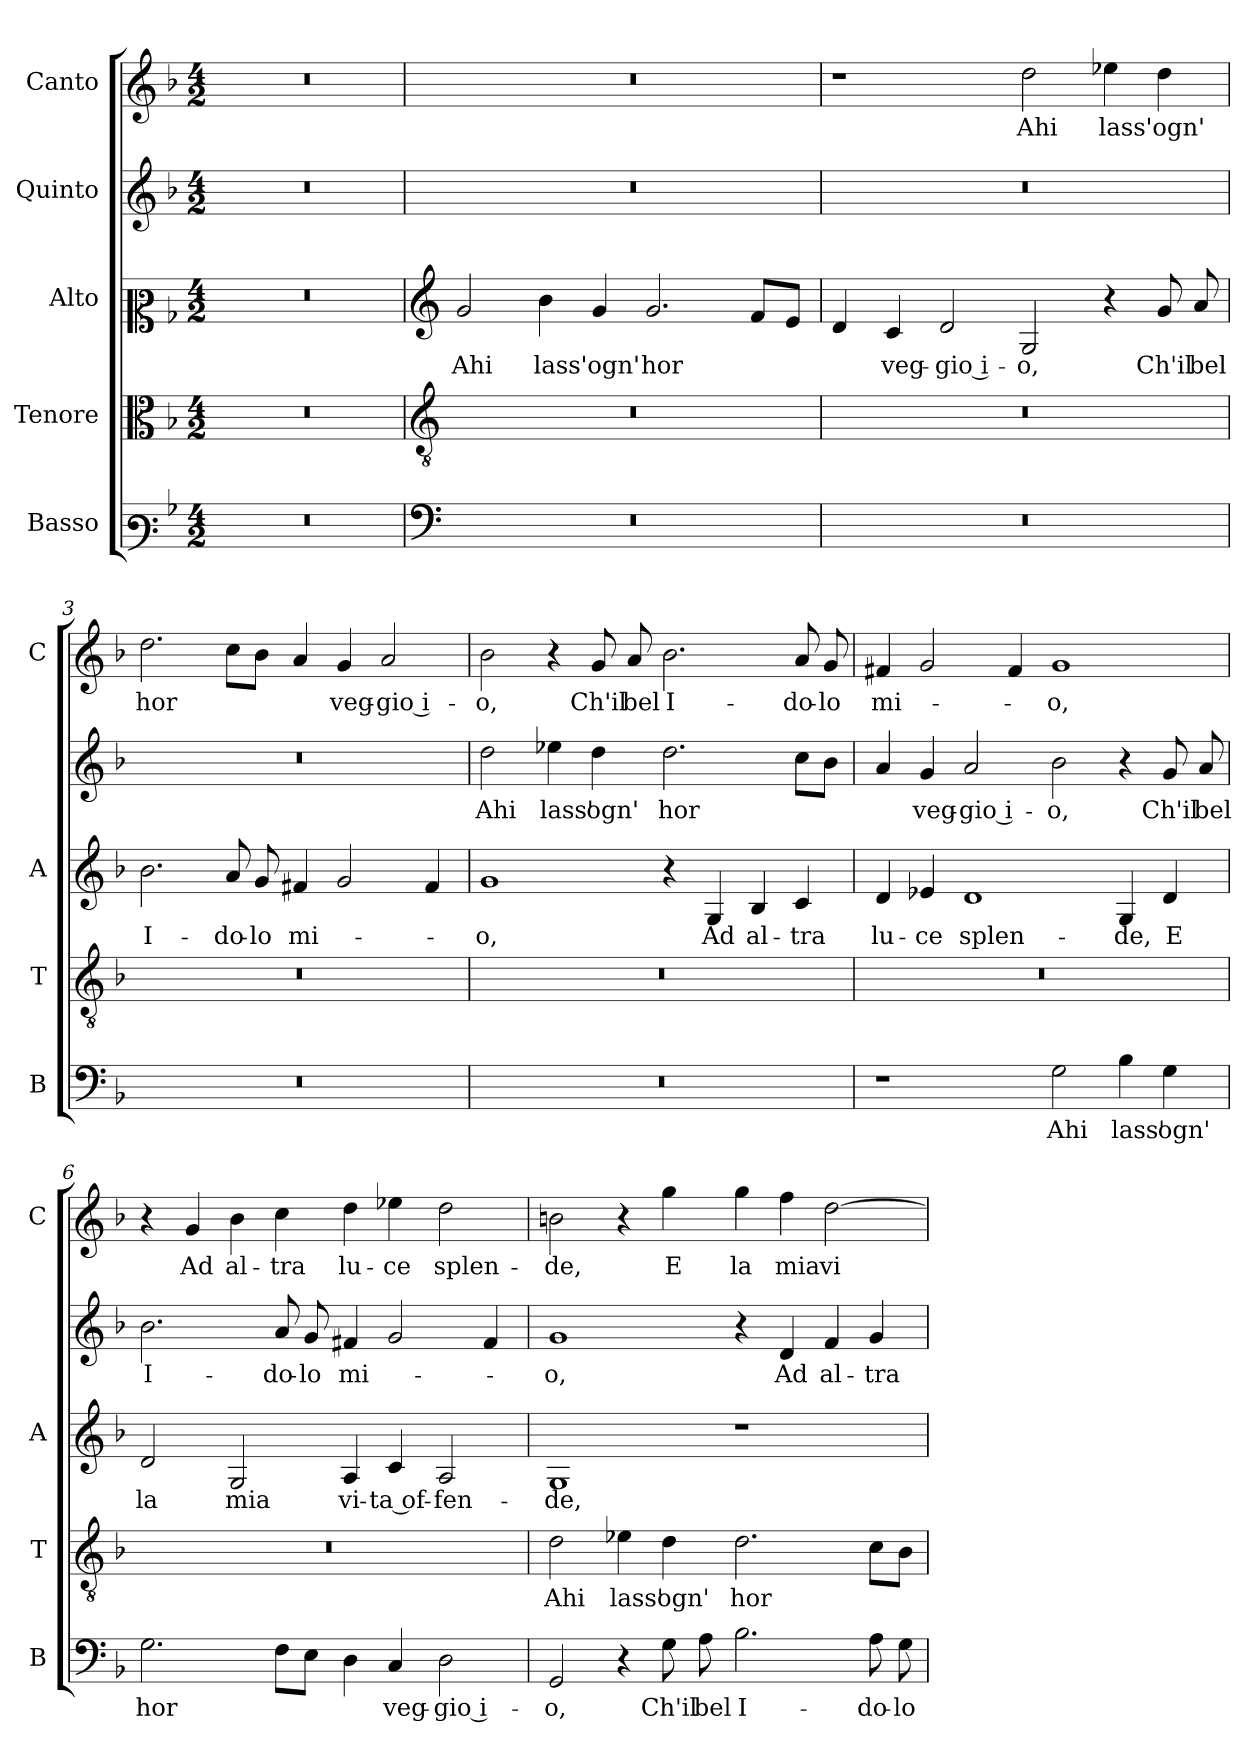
**kern	**text	**kern	**text	**kern	**text	**kern	**text	**kern	**text
*part5	*part5	*part4	*part4	*part3	*part3	*part2	*part2	*part1	*part1
*staff5	*staff5	*staff4	*staff4	*staff3	*staff3	*staff2	*staff2	*staff1	*staff1
*I"Basso	*	*I"Tenore	*	*I"Alto	*	*I"Quinto	*	*I"Canto	*
*I'B	*	*I'T	*	*I'A	*	*	*	*I'C	*
*clefF3	*	*clefC3	*	*clefC2	*	*clefG2	*	*clefG2	*
*k[b-]	*	*k[b-]	*	*k[b-]	*	*k[b-]	*	*k[b-]	*
*F:	*	*F:	*	*F:	*	*F:	*	*F:	*
*M4/2	*	*M4/2	*	*M4/2	*	*M4/2	*	*M4/2	*
=	=	=	=	=	=	=	=	=	=
0r	.	0r	.	0r	.	0r	.	0r	.
=1	=1	=1	=1	=1	=1	=1	=1	=1	=1
*clefF4	*	*clefGv2	*	*clefG2	*	*	*	*	*
!	!	!	!	!	!LO:LY:b	!	!	!	!
0r	.	0r	.	2g/	Ahi	0r	.	0r	.
!	!	!	!	!	!LO:LY:b	!	!	!	!
.	.	.	.	4b-\	lass'	.	.	.	.
!	!	!	!	!	!LO:LY:b	!	!	!	!
.	.	.	.	4g/	ogn'	.	.	.	.
!	!	!	!	!	!LO:LY:b	!	!	!	!
.	.	.	.	2.g/	hor	.	.	.	.
.	.	.	.	8f/L	.	.	.	.	.
.	.	.	.	8e/J	.	.	.	.	.
=2	=2	=2	=2	=2	=2	=2	=2	=2	=2
0r	.	0r	.	4d/	.	0r	.	1r	.
!	!	!	!	!	!LO:LY:b	!	!	!	!
.	.	.	.	4c/	veg-	.	.	.	.
!	!	!	!	!	!LO:LY:b	!	!	!	!
.	.	.	.	2d/	-gio i-	.	.	.	.
!	!	!	!	!	!LO:LY:b	!	!	!	!LO:LY:b
.	.	.	.	2G/	-o,	.	.	2dd\	Ahi
!	!	!	!	!	!	!	!	!	!LO:LY:b
.	.	.	.	4r	.	.	.	4ee-X\	lass'
!	!	!	!	!	!LO:LY:b	!	!	!	!LO:LY:b
.	.	.	.	8g/	Ch'il	.	.	4dd\	ogn'
!	!	!	!	!	!LO:LY:b	!	!	!	!
.	.	.	.	8a/	bel	.	.	.	.
=3	=3	=3	=3	=3	=3	=3	=3	=3	=3
!	!	!	!	!	!LO:LY:b	!	!	!	!LO:LY:b
0r	.	0r	.	2.b-\	I-	0r	.	2.dd\	hor
!	!	!	!	!	!LO:LY:b	!	!	!	!
.	.	.	.	8a/	-do-	.	.	8cc\L	.
!	!	!	!	!	!LO:LY:b	!	!	!	!
.	.	.	.	8g/	-lo	.	.	8b-\J	.
!	!	!	!	!	!LO:LY:b	!	!	!	!
.	.	.	.	4f#X/	mi-	.	.	4a/	.
!	!	!	!	!	!	!	!	!	!LO:LY:b
.	.	.	.	2g/	.	.	.	4g/	veg-
!	!	!	!	!	!	!	!	!	!LO:LY:b
.	.	.	.	.	.	.	.	2a/	-gio i-
.	.	.	.	4f#/	.	.	.	.	.
!!LO:LB:g=z
=4	=4	=4	=4	=4	=4	=4	=4	=4	=4
!	!	!	!	!	!LO:LY:b	!	!LO:LY:b	!	!LO:LY:b
0r	.	0r	.	1g	-o,	2dd\	Ahi	2b-\	-o,
!	!	!	!	!	!	!	!LO:LY:b	!	!
.	.	.	.	.	.	4ee-X\	lass'	4r	.
!	!	!	!	!	!	!	!LO:LY:b	!	!LO:LY:b
.	.	.	.	.	.	4dd\	ogn'	8g/	Ch'il
!	!	!	!	!	!	!	!	!	!LO:LY:b
.	.	.	.	.	.	.	.	8a/	bel
!	!	!	!	!	!	!	!LO:LY:b	!	!LO:LY:b
.	.	.	.	4r	.	2.dd\	hor	2.b-\	I-
!	!	!	!	!	!LO:LY:b	!	!	!	!
.	.	.	.	4G/	Ad	.	.	.	.
!	!	!	!	!	!LO:LY:b	!	!	!	!
.	.	.	.	4B-/	al-	.	.	.	.
!	!	!	!	!	!LO:LY:b	!	!	!	!LO:LY:b
.	.	.	.	4c/	-tra	8cc\L	.	8a/	-do-
!	!	!	!	!	!	!	!	!	!LO:LY:b
.	.	.	.	.	.	8b-\J	.	8g/	-lo
=5	=5	=5	=5	=5	=5	=5	=5	=5	=5
!	!	!	!	!	!LO:LY:b	!	!	!	!LO:LY:b
1r	.	0r	.	4d/	lu-	4a/	.	4f#X/	mi-
!	!	!	!	!	!LO:LY:b	!	!LO:LY:b	!	!
.	.	.	.	4e-X/	-ce	4g/	veg-	2g/	.
!	!	!	!	!	!LO:LY:b	!	!LO:LY:b	!	!
.	.	.	.	1d	splen-	2a/	-gio i-	.	.
.	.	.	.	.	.	.	.	4f#/	.
!	!LO:LY:b	!	!	!	!	!	!LO:LY:b	!	!LO:LY:b
2G\	Ahi	.	.	.	.	2b-\	-o,	1g	-o,
!	!LO:LY:b	!	!	!	!LO:LY:b	!	!	!	!
4B-\	lass'	.	.	4G/	-de,	4r	.	.	.
!	!LO:LY:b	!	!	!	!LO:LY:b	!	!LO:LY:b	!	!
4G\	ogn'	.	.	4d/	E	8g/	Ch'il	.	.
!	!	!	!	!	!	!	!LO:LY:b	!	!
.	.	.	.	.	.	8a/	bel	.	.
=6	=6	=6	=6	=6	=6	=6	=6	=6	=6
!	!LO:LY:b	!	!	!	!LO:LY:b	!	!LO:LY:b	!	!
2.G\	hor	0r	.	2d/	la	2.b-\	I-	4r	.
!	!	!	!	!	!	!	!	!	!LO:LY:b
.	.	.	.	.	.	.	.	4g/	Ad
!	!	!	!	!	!LO:LY:b	!	!	!	!LO:LY:b
.	.	.	.	2G/	mia	.	.	4b-\	al-
!	!	!	!	!	!	!	!LO:LY:b	!	!LO:LY:b
8F\L	.	.	.	.	.	8a/	-do-	4cc\	-tra
!	!	!	!	!	!	!	!LO:LY:b	!	!
8E\J	.	.	.	.	.	8g/	-lo	.	.
!	!	!	!	!	!LO:LY:b	!	!LO:LY:b	!	!LO:LY:b
4D\	.	.	.	4A/	vi-	4f#X/	mi-	4dd\	lu-
!	!LO:LY:b	!	!	!	!LO:LY:b	!	!	!	!LO:LY:b
4C/	veg-	.	.	4c/	-ta of-	2g/	.	4ee-X\	-ce
!	!LO:LY:b	!	!	!	!LO:LY:b	!	!	!	!LO:LY:b
2D\	-gio i-	.	.	2A/	-fen-	.	.	2dd\	splen-
.	.	.	.	.	.	4f#/	.	.	.
!!LO:LB:g=z
=7	=7	=7	=7	=7	=7	=7	=7	=7	=7
!	!LO:LY:b	!	!LO:LY:b	!	!LO:LY:b	!	!LO:LY:b	!	!LO:LY:b
2GG/	-o,	2d\	Ahi	1G	-de,	1g	-o,	2bn\	-de,
!	!	!	!LO:LY:b	!	!	!	!	!	!
4r	.	4e-X\	lass'	.	.	.	.	4r	.
!	!LO:LY:b	!	!LO:LY:b	!	!	!	!	!	!LO:LY:b
8G\	Ch'il	4d\	ogn'	.	.	.	.	4gg\	E
!	!LO:LY:b	!	!	!	!	!	!	!	!
8A\	bel	.	.	.	.	.	.	.	.
!	!LO:LY:b	!	!LO:LY:b	!	!	!	!	!	!LO:LY:b
2.B-\	I-	2.d\	hor	1r	.	4r	.	4gg\	la
!	!	!	!	!	!	!	!LO:LY:b	!	!LO:LY:b
.	.	.	.	.	.	4d/	Ad	4ff\	mia
!	!	!	!	!	!	!	!LO:LY:b	!	!LO:LY:b
.	.	.	.	.	.	4f/	al-	[2dd\	vi-
!	!LO:LY:b	!	!	!	!	!	!LO:LY:b	!	!
8A\	-do-	8c\L	.	.	.	4g/	-tra	.	.
!	!LO:LY:b	!	!	!	!	!	!	!	!
8G\	-lo	8B-\J	.	.	.	.	.	.	.
=	=	=	=	=	=	=	=	=	=
*-	*-	*-	*-	*-	*-	*-	*-	*-	*-
